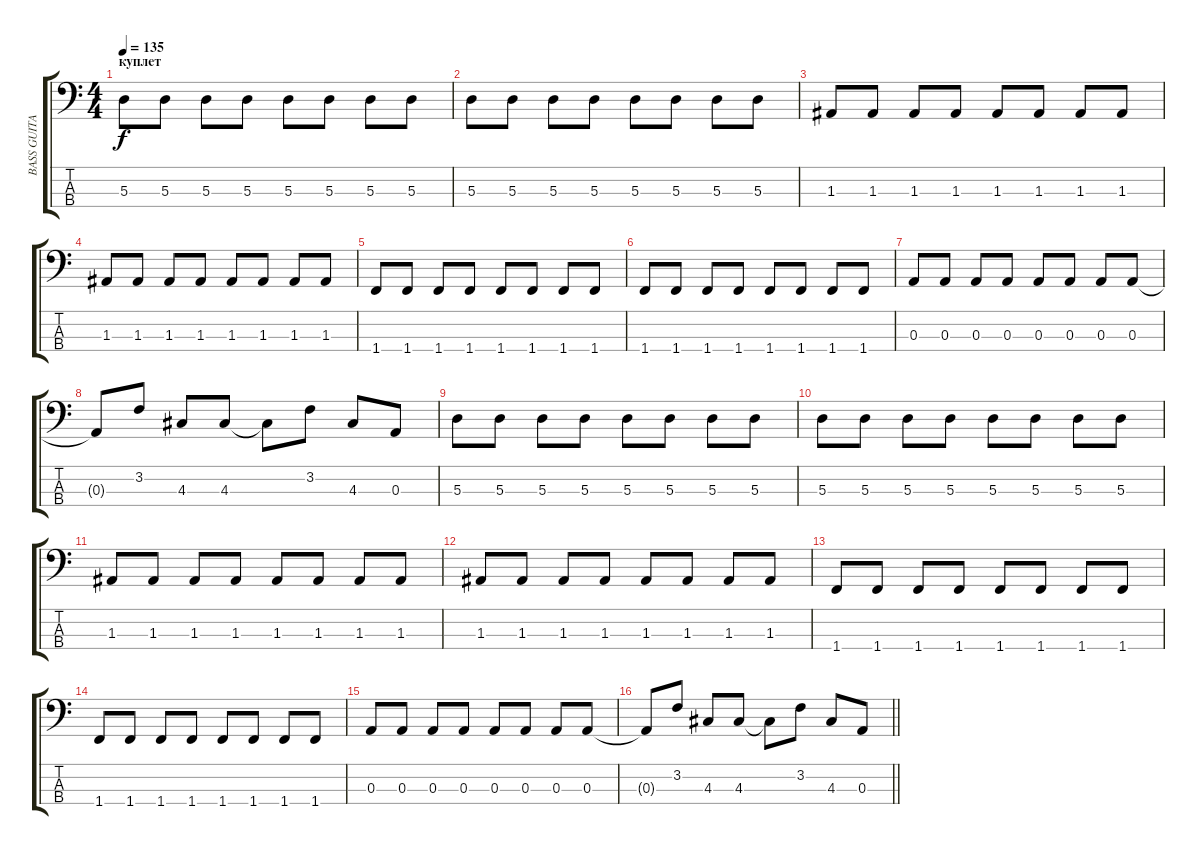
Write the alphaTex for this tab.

\track ("BASS GUITAR" "BASS GUITA") {instrument electricbassfinger}
\staff {score tabs}
\tuning (G2 D2 A1 E1) {hide}
\ts (4 4)
\section ("" "куплет")
\tempo 135
\clef f4
\ks c
5.3.8{dy f} 5.3.8 5.3.8 5.3.8 5.3.8 5.3.8 5.3.8 5.3.8 |
5.3.8 5.3.8 5.3.8 5.3.8 5.3.8 5.3.8 5.3.8 5.3.8 |
1.3.8 1.3.8 1.3.8 1.3.8 1.3.8 1.3.8 1.3.8 1.3.8 |
1.3.8 1.3.8 1.3.8 1.3.8 1.3.8 1.3.8 1.3.8 1.3.8 |
1.4.8 1.4.8 1.4.8 1.4.8 1.4.8 1.4.8 1.4.8 1.4.8 |
1.4.8 1.4.8 1.4.8 1.4.8 1.4.8 1.4.8 1.4.8 1.4.8 |
0.3.8 0.3.8 0.3.8 0.3.8 0.3.8 0.3.8 0.3.8 0.3.8 |
0.3{t}.8 3.2.8 4.3.8 4.3.8 4.3{t}.8 3.2.8 4.3.8 0.3.8 |
5.3.8 5.3.8 5.3.8 5.3.8 5.3.8 5.3.8 5.3.8 5.3.8 |
5.3.8 5.3.8 5.3.8 5.3.8 5.3.8 5.3.8 5.3.8 5.3.8 |
1.3.8 1.3.8 1.3.8 1.3.8 1.3.8 1.3.8 1.3.8 1.3.8 |
1.3.8 1.3.8 1.3.8 1.3.8 1.3.8 1.3.8 1.3.8 1.3.8 |
1.4.8 1.4.8 1.4.8 1.4.8 1.4.8 1.4.8 1.4.8 1.4.8 |
1.4.8 1.4.8 1.4.8 1.4.8 1.4.8 1.4.8 1.4.8 1.4.8 |
0.3.8 0.3.8 0.3.8 0.3.8 0.3.8 0.3.8 0.3.8 0.3.8 |
\barLineRight lightlight
0.3{t}.8 3.2.8 4.3.8 4.3.8 4.3{t}.8 3.2.8 4.3.8 0.3.8
